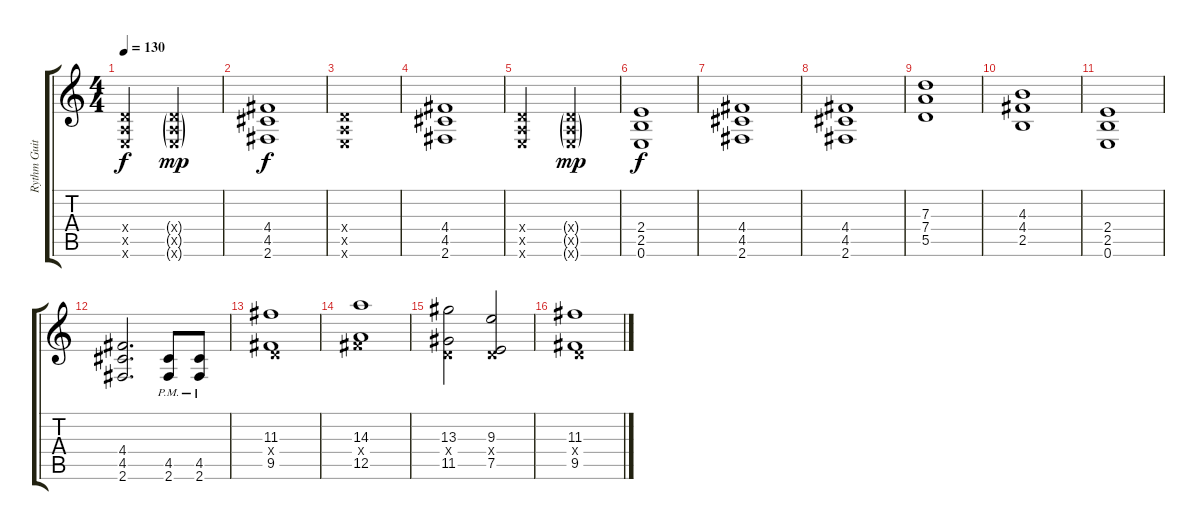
\track ("Rythm Guitar" "Rythm Guit") {instrument distortionguitar}
\staff {score tabs}
\tuning (E4 B3 G3 D3 A2 E2) {hide}
\ts (4 4)
\tempo 130
\clef g2
\ks c
(0.4{x} 0.5{x} 0.6{x}).2{dy f} (0.4{g x} 0.5{g x} 0.6{g x}).2{dy mp} |
(4.4 4.5 2.6).1{dy f} |
(0.4{x} 0.5{x} 0.6{x}).1 |
(4.4 4.5 2.6).1 |
(0.4{x} 0.5{x} 0.6{x}).2 (0.4{g x} 0.5{g x} 0.6{g x}).2{dy mp} |
(2.4 2.5 0.6).1{dy f} |
(4.4 4.5 2.6).1 |
(4.4 4.5 2.6).1 |
(7.3 7.4 5.5).1 |
(4.3 4.4 2.5).1 |
(2.4 2.5 0.6).1 |
(4.4 4.5 2.6).2{d} (4.5{pm} 2.6{pm}).8 (4.5{pm} 2.6{pm}).8 |
(11.3 0.4{x} 9.5).1 |
(14.3 4.4{x} 12.5).1 |
(13.3 0.4{x} 11.5).2 (9.3 0.4{x} 7.5).2 |
(11.3 0.4{x} 9.5).1
